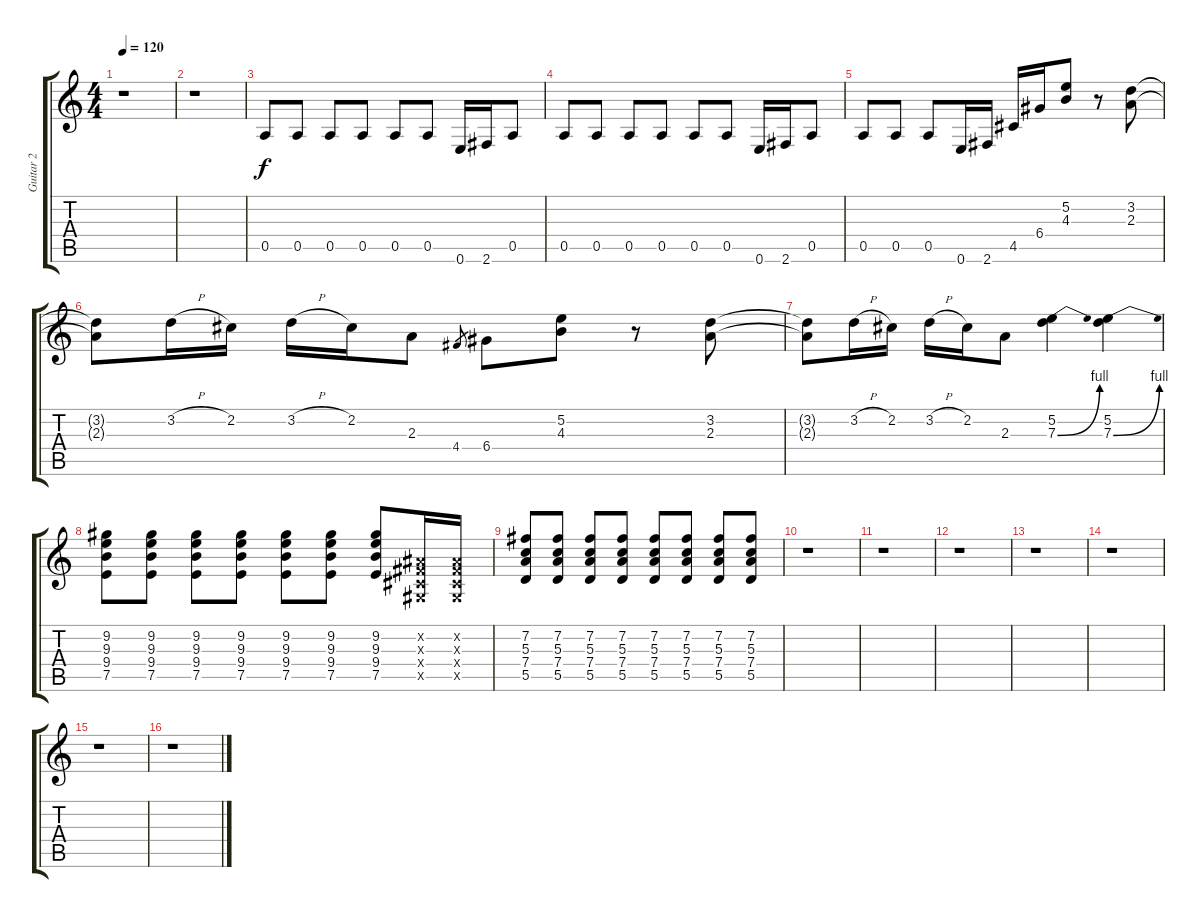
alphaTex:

\track ("Guitar 2" "Guitar 2") {instrument distortionguitar}
\staff {score tabs}
\tuning (E4 B3 G3 D3 A2 E2) {hide}
\ts (4 4)
\tempo 120
\clef g2
\ks c
r.1{dy f instrument distortionguitar} |
r.1 |
0.5.8 0.5.8 0.5.8 0.5.8 0.5.8 0.5.8 0.6.16 2.6.16 0.5.8 |
0.5.8 0.5.8 0.5.8 0.5.8 0.5.8 0.5.8 0.6.16 2.6.16 0.5.8 |
0.5.8 0.5.8 0.5.8 0.6.16 2.6.16 4.5.16 6.4.16 (5.2 4.3).8 r.8 (3.2 2.3).8 |
(3.2{t} 2.3{t}).8 3.2{h}.16 2.2.16 3.2{h}.16 2.2.16 2.3.8 4.4.8{gr} 6.4.8 (5.2 4.3).8 r.8 (3.2 2.3).8 |
(3.2{t} 2.3{t}).8 3.2{h}.16 2.2.16 3.2{h}.16 2.2.16 2.3.8 (5.2 7.3{be (bend 0 0 60 4)}).4 (5.2 7.3{be (bend 0 0 60 4)}).4 |
(9.2 9.3 9.4 7.5).8 (9.2 9.3 9.4 7.5).8 (9.2 9.3 9.4 7.5).8 (9.2 9.3 9.4 7.5).8 (9.2 9.3 9.4 7.5).8 (9.2 9.3 9.4 7.5).8 (9.2 9.3 9.4 7.5).8 (-1.2{x} -1.3{x} -1.4{x} -1.5{x}).16 (-1.2{x} -1.3{x} -1.4{x} -1.5{x}).16 |
(7.2 5.3 7.4 5.5).8 (7.2 5.3 7.4 5.5).8 (7.2 5.3 7.4 5.5).8 (7.2 5.3 7.4 5.5).8 (7.2 5.3 7.4 5.5).8 (7.2 5.3 7.4 5.5).8 (7.2 5.3 7.4 5.5).8 (7.2 5.3 7.4 5.5).8 |
r.1 |
r.1 |
r.1 |
r.1 |
r.1 |
r.1 |
r.1
